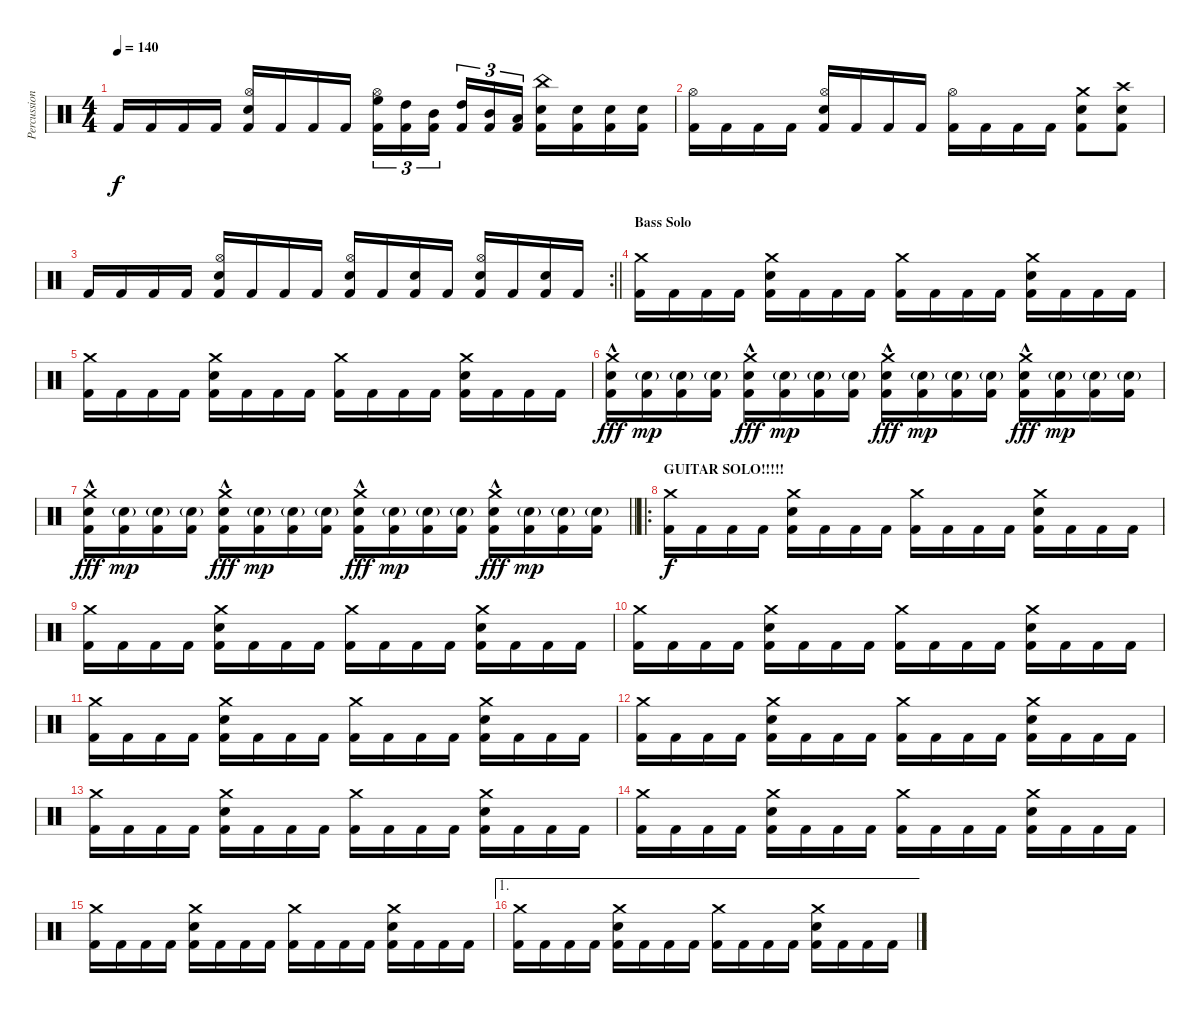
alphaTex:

\track ("Percussion" "Percussion") {instrument percussion}
\staff {score}
\articulation defaults
\ts (4 4)
\tempo 140
\clef neutral
\ks c "Kick (hit) 2".16{dy f} "Kick (hit) 2".16 "Kick (hit) 2".16 "Kick (hit) 2".16
("Hi-Hat (open)" "Snare (hit) 2" "Kick (hit) 2").16 "Kick (hit) 2".16 "Kick (hit) 2".16 "Kick (hit) 2".16 ("Hi-Hat (open)" "High Floor Tom (hit)" "Kick (hit) 2").16{tu (3 2)} ("High Tom (hit)" "Kick (hit) 2").16{tu (3 2)} ("Mid Tom (hit)" "Kick (hit) 2").16{tu (3 2) beam splitsecondary} ("High Tom (hit)" "Kick (hit) 2").16{tu (3 2)} ("Mid Tom (hit)" "Kick (hit) 2").16{tu (3 2)} ("Low Tom (hit)" "Kick (hit) 2").16{tu (3 2)} ("China (hit)" "Snare (hit) 2" "Kick (hit) 2").16 ("Snare (hit) 2" "Kick (hit) 2").16 ("Snare (hit) 2" "Kick (hit) 2").16 ("Snare (hit) 2" "Kick (hit) 2").16 |
("Hi-Hat (open)" "Kick (hit) 2").16 "Kick (hit) 2".16 "Kick (hit) 2".16 "Kick (hit) 2".16 ("Hi-Hat (open)" "Snare (hit) 2" "Kick (hit) 2").16 "Kick (hit) 2".16 "Kick (hit) 2".16 "Kick (hit) 2".16 ("Hi-Hat (open)" "Kick (hit) 2").16 "Kick (hit) 2".16 "Kick (hit) 2".16 "Kick (hit) 2".16 ("Crash medium (hit)" "Snare (hit) 2" "Kick (hit) 2").8 ("Crash high (hit)" "Electric Snare (hit)" "Kick (hit) 2").8 |
\rc 2
\barLineRight lightlight "Kick (hit) 2".16 "Kick (hit) 2".16 "Kick (hit) 2".16 "Kick (hit) 2".16
("Hi-Hat (open)" "Snare (hit) 2" "Kick (hit) 2").16 "Kick (hit) 2".16 "Kick (hit) 2".16 "Kick (hit) 2".16 ("Hi-Hat (open)" "Snare (hit) 2" "Kick (hit) 2").16 "Kick (hit) 2".16 ("Snare (hit) 2" "Kick (hit) 2").16 "Kick (hit) 2".16 ("Hi-Hat (open)" "Snare (hit) 2" "Kick (hit) 2").16 "Kick (hit) 2".16 ("Snare (hit) 2" "Kick (hit) 2").16 "Kick (hit) 2".16 |
\section ("" "Bass Solo")
("Crash medium (hit)" "Kick (hit) 2").16 "Kick (hit) 2".16 "Kick (hit) 2".16 "Kick (hit) 2".16 ("Crash medium (hit)" "Snare (hit) 2" "Kick (hit) 2").16 "Kick (hit) 2".16 "Kick (hit) 2".16 "Kick (hit) 2".16 ("Crash medium (hit)" "Kick (hit) 2").16 "Kick (hit) 2".16 "Kick (hit) 2".16 "Kick (hit) 2".16 ("Crash medium (hit)" "Snare (hit) 2" "Kick (hit) 2").16 "Kick (hit) 2".16 "Kick (hit) 2".16 "Kick (hit) 2".16 |
("Crash medium (hit)" "Kick (hit) 2").16 "Kick (hit) 2".16 "Kick (hit) 2".16 "Kick (hit) 2".16 ("Crash medium (hit)" "Snare (hit) 2" "Kick (hit) 2").16 "Kick (hit) 2".16 "Kick (hit) 2".16 "Kick (hit) 2".16 ("Crash medium (hit)" "Kick (hit) 2").16 "Kick (hit) 2".16 "Kick (hit) 2".16 "Kick (hit) 2".16 ("Crash medium (hit)" "Snare (hit) 2" "Kick (hit) 2").16 "Kick (hit) 2".16 "Kick (hit) 2".16 "Kick (hit) 2".16 |
("Crash medium (hit)" "Snare (hit) 2"{hac} "Kick (hit) 2").16{dy fff} ("Snare (hit) 2"{g} "Kick (hit) 2").16{dy mp} ("Snare (hit) 2"{g} "Kick (hit) 2").16 ("Snare (hit) 2"{g} "Kick (hit) 2").16 ("Crash medium (hit)" "Snare (hit) 2"{hac} "Kick (hit) 2").16{dy fff} ("Snare (hit) 2"{g} "Kick (hit) 2").16{dy mp} ("Snare (hit) 2"{g} "Kick (hit) 2").16 ("Snare (hit) 2"{g} "Kick (hit) 2").16 ("Crash medium (hit)" "Snare (hit) 2"{hac} "Kick (hit) 2").16{dy fff} ("Snare (hit) 2"{g} "Kick (hit) 2").16{dy mp} ("Snare (hit) 2"{g} "Kick (hit) 2").16 ("Snare (hit) 2"{g} "Kick (hit) 2").16 ("Crash medium (hit)" "Snare (hit) 2"{hac} "Kick (hit) 2").16{dy fff} ("Snare (hit) 2"{g} "Kick (hit) 2").16{dy mp} ("Snare (hit) 2"{g} "Kick (hit) 2").16 ("Snare (hit) 2"{g} "Kick (hit) 2").16 |
\barLineRight lightlight
("Crash medium (hit)" "Snare (hit) 2"{hac} "Kick (hit) 2").16{dy fff} ("Snare (hit) 2"{g} "Kick (hit) 2").16{dy mp} ("Snare (hit) 2"{g} "Kick (hit) 2").16 ("Snare (hit) 2"{g} "Kick (hit) 2").16 ("Crash medium (hit)" "Snare (hit) 2"{hac} "Kick (hit) 2").16{dy fff} ("Snare (hit) 2"{g} "Kick (hit) 2").16{dy mp} ("Snare (hit) 2"{g} "Kick (hit) 2").16 ("Snare (hit) 2"{g} "Kick (hit) 2").16 ("Crash medium (hit)" "Snare (hit) 2"{hac} "Kick (hit) 2").16{dy fff} ("Snare (hit) 2"{g} "Kick (hit) 2").16{dy mp} ("Snare (hit) 2"{g} "Kick (hit) 2").16 ("Snare (hit) 2"{g} "Kick (hit) 2").16 ("Crash medium (hit)" "Snare (hit) 2"{hac} "Kick (hit) 2").16{dy fff} ("Snare (hit) 2"{g} "Kick (hit) 2").16{dy mp} ("Snare (hit) 2"{g} "Kick (hit) 2").16 ("Snare (hit) 2"{g} "Kick (hit) 2").16 |
\ro
\section ("" "GUITAR SOLO!!!!!")
("Crash medium (hit)" "Kick (hit) 2").16{dy f} "Kick (hit) 2".16 "Kick (hit) 2".16 "Kick (hit) 2".16 ("Crash medium (hit)" "Snare (hit) 2" "Kick (hit) 2").16 "Kick (hit) 2".16 "Kick (hit) 2".16 "Kick (hit) 2".16 ("Crash medium (hit)" "Kick (hit) 2").16 "Kick (hit) 2".16 "Kick (hit) 2".16 "Kick (hit) 2".16 ("Crash medium (hit)" "Snare (hit) 2" "Kick (hit) 2").16 "Kick (hit) 2".16 "Kick (hit) 2".16 "Kick (hit) 2".16 |
("Crash medium (hit)" "Kick (hit) 2").16 "Kick (hit) 2".16 "Kick (hit) 2".16 "Kick (hit) 2".16 ("Crash medium (hit)" "Snare (hit) 2" "Kick (hit) 2").16 "Kick (hit) 2".16 "Kick (hit) 2".16 "Kick (hit) 2".16 ("Crash medium (hit)" "Kick (hit) 2").16 "Kick (hit) 2".16 "Kick (hit) 2".16 "Kick (hit) 2".16 ("Crash medium (hit)" "Snare (hit) 2" "Kick (hit) 2").16 "Kick (hit) 2".16 "Kick (hit) 2".16 "Kick (hit) 2".16 |
("Crash medium (hit)" "Kick (hit) 2").16 "Kick (hit) 2".16 "Kick (hit) 2".16 "Kick (hit) 2".16 ("Crash medium (hit)" "Snare (hit) 2" "Kick (hit) 2").16 "Kick (hit) 2".16 "Kick (hit) 2".16 "Kick (hit) 2".16 ("Crash medium (hit)" "Kick (hit) 2").16 "Kick (hit) 2".16 "Kick (hit) 2".16 "Kick (hit) 2".16 ("Crash medium (hit)" "Snare (hit) 2" "Kick (hit) 2").16 "Kick (hit) 2".16 "Kick (hit) 2".16 "Kick (hit) 2".16 |
("Crash medium (hit)" "Kick (hit) 2").16 "Kick (hit) 2".16 "Kick (hit) 2".16 "Kick (hit) 2".16 ("Crash medium (hit)" "Snare (hit) 2" "Kick (hit) 2").16 "Kick (hit) 2".16 "Kick (hit) 2".16 "Kick (hit) 2".16 ("Crash medium (hit)" "Kick (hit) 2").16 "Kick (hit) 2".16 "Kick (hit) 2".16 "Kick (hit) 2".16 ("Crash medium (hit)" "Snare (hit) 2" "Kick (hit) 2").16 "Kick (hit) 2".16 "Kick (hit) 2".16 "Kick (hit) 2".16 |
("Crash medium (hit)" "Kick (hit) 2").16 "Kick (hit) 2".16 "Kick (hit) 2".16 "Kick (hit) 2".16 ("Crash medium (hit)" "Snare (hit) 2" "Kick (hit) 2").16 "Kick (hit) 2".16 "Kick (hit) 2".16 "Kick (hit) 2".16 ("Crash medium (hit)" "Kick (hit) 2").16 "Kick (hit) 2".16 "Kick (hit) 2".16 "Kick (hit) 2".16 ("Crash medium (hit)" "Snare (hit) 2" "Kick (hit) 2").16 "Kick (hit) 2".16 "Kick (hit) 2".16 "Kick (hit) 2".16 |
("Crash medium (hit)" "Kick (hit) 2").16 "Kick (hit) 2".16 "Kick (hit) 2".16 "Kick (hit) 2".16 ("Crash medium (hit)" "Snare (hit) 2" "Kick (hit) 2").16 "Kick (hit) 2".16 "Kick (hit) 2".16 "Kick (hit) 2".16 ("Crash medium (hit)" "Kick (hit) 2").16 "Kick (hit) 2".16 "Kick (hit) 2".16 "Kick (hit) 2".16 ("Crash medium (hit)" "Snare (hit) 2" "Kick (hit) 2").16 "Kick (hit) 2".16 "Kick (hit) 2".16 "Kick (hit) 2".16 |
("Crash medium (hit)" "Kick (hit) 2").16 "Kick (hit) 2".16 "Kick (hit) 2".16 "Kick (hit) 2".16 ("Crash medium (hit)" "Snare (hit) 2" "Kick (hit) 2").16 "Kick (hit) 2".16 "Kick (hit) 2".16 "Kick (hit) 2".16 ("Crash medium (hit)" "Kick (hit) 2").16 "Kick (hit) 2".16 "Kick (hit) 2".16 "Kick (hit) 2".16 ("Crash medium (hit)" "Snare (hit) 2" "Kick (hit) 2").16 "Kick (hit) 2".16 "Kick (hit) 2".16 "Kick (hit) 2".16 |
("Crash medium (hit)" "Kick (hit) 2").16 "Kick (hit) 2".16 "Kick (hit) 2".16 "Kick (hit) 2".16 ("Crash medium (hit)" "Snare (hit) 2" "Kick (hit) 2").16 "Kick (hit) 2".16 "Kick (hit) 2".16 "Kick (hit) 2".16 ("Crash medium (hit)" "Kick (hit) 2").16 "Kick (hit) 2".16 "Kick (hit) 2".16 "Kick (hit) 2".16 ("Crash medium (hit)" "Snare (hit) 2" "Kick (hit) 2").16 "Kick (hit) 2".16 "Kick (hit) 2".16 "Kick (hit) 2".16 |
\ae 1
("Crash medium (hit)" "Kick (hit) 2").16 "Kick (hit) 2".16 "Kick (hit) 2".16 "Kick (hit) 2".16 ("Crash medium (hit)" "Snare (hit) 2" "Kick (hit) 2").16 "Kick (hit) 2".16 "Kick (hit) 2".16 "Kick (hit) 2".16 ("Crash medium (hit)" "Kick (hit) 2").16 "Kick (hit) 2".16 "Kick (hit) 2".16 "Kick (hit) 2".16 ("Crash medium (hit)" "Snare (hit) 2" "Kick (hit) 2").16 "Kick (hit) 2".16 "Kick (hit) 2".16 "Kick (hit) 2".16
